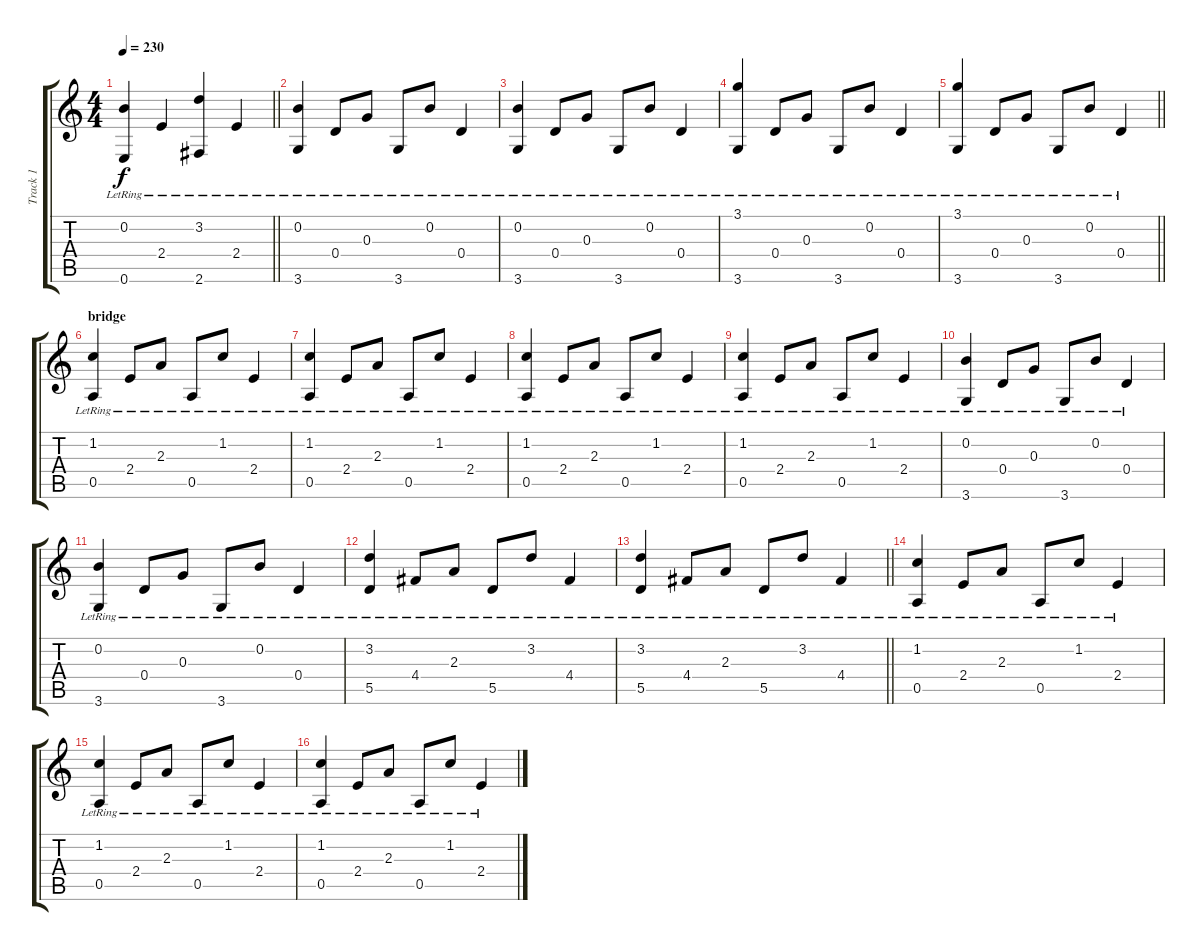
\track ("Track 1" "Track 1") {instrument acousticguitarsteel}
\staff {score tabs}
\tuning (E4 B3 G3 D3 A2 E2) {hide}
\ts (4 4)
\tempo 230
\clef g2
\barLineRight lightlight
\ks c
(0.2 0.6{lr}).4{dy f} 2.4{lr}.4 (3.2 2.6{lr}).4 2.4{lr}.4 |
(0.2 3.6{lr}).4 0.4{lr}.8 0.3{lr}.8 3.6{lr}.8 0.2{lr}.8 0.4{lr}.4 |
(0.2 3.6{lr}).4 0.4{lr}.8 0.3{lr}.8 3.6{lr}.8 0.2{lr}.8 0.4{lr}.4 |
(3.1{lr} 3.6{lr}).4 0.4{lr}.8 0.3{lr}.8 3.6{lr}.8 0.2{lr}.8 0.4{lr}.4 |
\barLineRight lightlight
(3.1{lr} 3.6{lr}).4 0.4{lr}.8 0.3{lr}.8 3.6{lr}.8 0.2{lr}.8 0.4{lr}.4 |
\section ("" "bridge")
(1.2 0.5{lr}).4 2.4{lr}.8 2.3{lr}.8 0.5{lr}.8 1.2{lr}.8 2.4{lr}.4 |
(1.2 0.5{lr}).4 2.4{lr}.8 2.3{lr}.8 0.5{lr}.8 1.2{lr}.8 2.4{lr}.4 |
(1.2 0.5{lr}).4 2.4{lr}.8 2.3{lr}.8 0.5{lr}.8 1.2{lr}.8 2.4{lr}.4 |
(1.2 0.5{lr}).4 2.4{lr}.8 2.3{lr}.8 0.5{lr}.8 1.2{lr}.8 2.4{lr}.4 |
(0.2 3.6{lr}).4 0.4{lr}.8 0.3{lr}.8 3.6{lr}.8 0.2{lr}.8 0.4{lr}.4 |
(0.2 3.6{lr}).4 0.4{lr}.8 0.3{lr}.8 3.6{lr}.8 0.2{lr}.8 0.4{lr}.4 |
(3.2{lr} 5.5{lr}).4 4.4{lr}.8 2.3{lr}.8 5.5{lr}.8 3.2{lr}.8 4.4{lr}.4 |
\barLineRight lightlight
(3.2{lr} 5.5{lr}).4 4.4{lr}.8 2.3{lr}.8 5.5{lr}.8 3.2{lr}.8 4.4{lr}.4 |
(1.2 0.5{lr}).4 2.4{lr}.8 2.3{lr}.8 0.5{lr}.8 1.2{lr}.8 2.4{lr}.4 |
(1.2 0.5{lr}).4 2.4{lr}.8 2.3{lr}.8 0.5{lr}.8 1.2{lr}.8 2.4{lr}.4 |
(1.2 0.5{lr}).4 2.4{lr}.8 2.3{lr}.8 0.5{lr}.8 1.2{lr}.8 2.4{lr}.4
